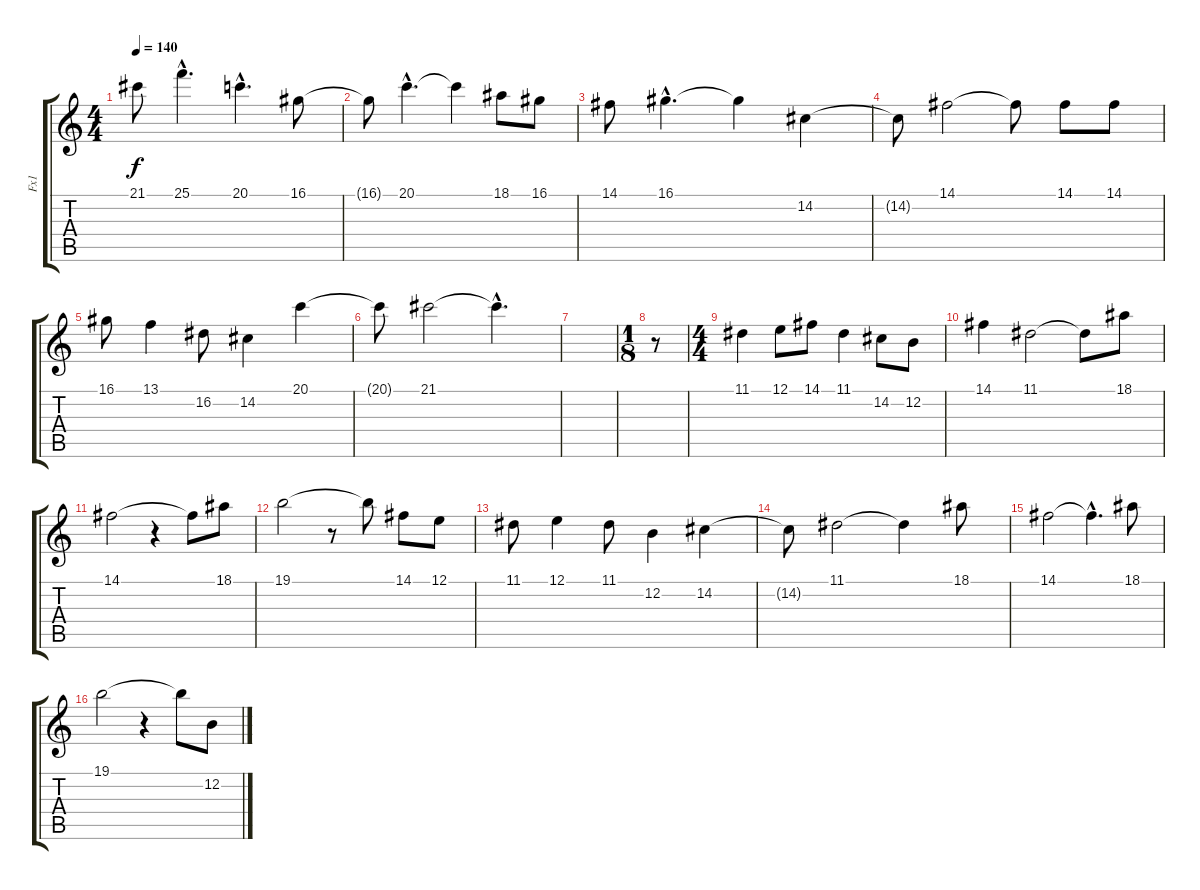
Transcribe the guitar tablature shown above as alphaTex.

\track ("Fx1" "Fx1") {instrument synthstrings2}
\staff {score tabs}
\tuning (E4 B3 G3 D3 A2 E2) {hide}
\ts (4 4)
\tempo 140
\clef g2
\ks c
21.1.8{dy f} 25.1{hac}.4{d} 20.1{hac}.4{d} 16.1.8 |
16.1{t}.8 20.1{hac}.4{d} 20.1{t}.4 18.1.8 16.1.8 |
14.1.8 16.1{hac}.4{d} 16.1{t}.4 14.2.4 |
14.2{t}.8 14.1.2 14.1{t}.8 14.1.8 14.1.8 |
16.1.8 13.1.4 16.2.8 14.2.4 20.1.4 |
20.1{t}.8 21.1.2 21.1{hac t}.4{d} |
|
\ts (1 8)
r.8 |
\ts (4 4)
11.1.4 12.1.8 14.1.8 11.1.4 14.2.8 12.2.8 |
14.1.4 11.1.2 11.1{t}.8 18.1.8 |
14.1.2 r.4 14.1{t}.8 18.1.8 |
19.1.2 r.8 19.1{t}.8 14.1.8 12.1.8 |
11.1.8 12.1.4 11.1.8 12.2.4 14.2.4 |
14.2{t}.8 11.1.2 11.1{t}.4 18.1.8 |
14.1.2 14.1{hac t}.4{d} 18.1.8 |
19.1.2 r.4 19.1{t}.8 12.2.8
